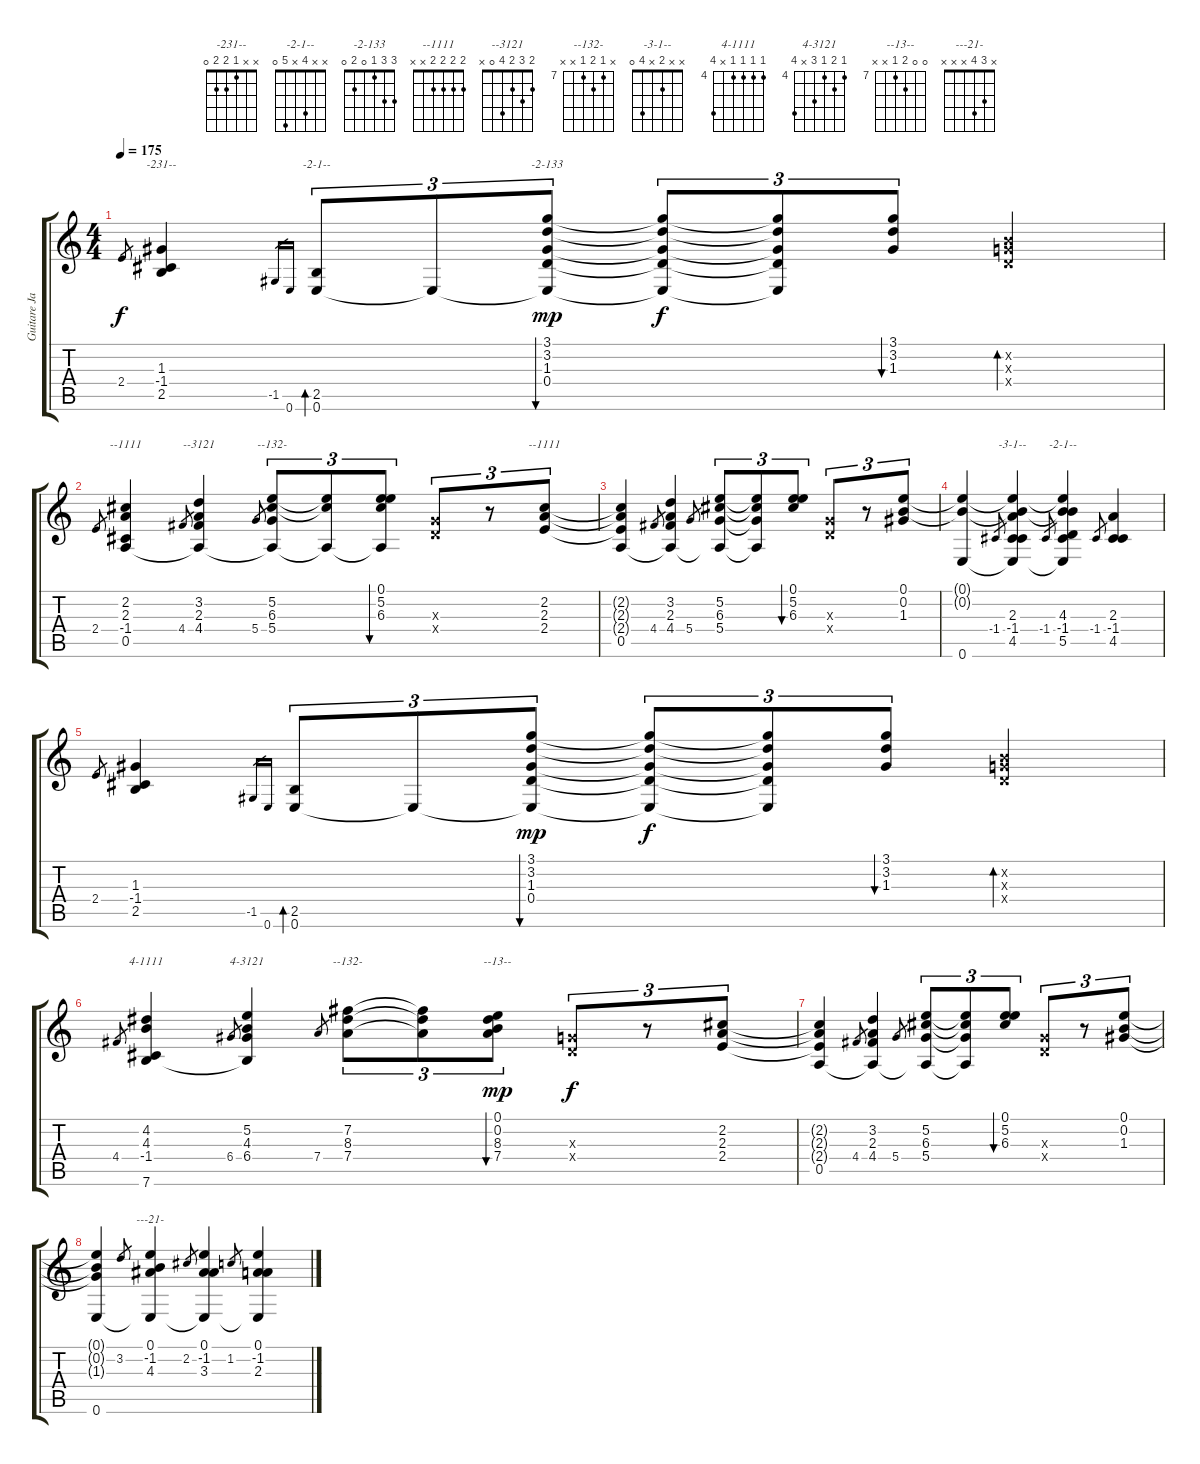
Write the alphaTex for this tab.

\track ("Guitare Janvier 2002" "Guitare Ja") {instrument acousticguitarnylon}
\staff {score tabs}
\tuning (E4 B3 G3 D3 A2 E2) {hide}
\chord ("-231--" x x 1 2 2 0)
\chord ("-2-1--" x x 1 x 2 0)
\chord ("-2-133" 3 3 1 0 2 0)
\chord ("--1111" 2 2 2 2 0 x)
\chord ("--3121" 2 3 2 4 0 x)
\chord ("--132-" 0 5 6 5 x x) {firstfret 5}
\chord ("--1111" 2 2 2 2 x x)
\chord ("-3-1--" x x 2 x 4 0)
\chord ("-2-1--" x x 4 x 5 0)
\chord ("4-1111" 4 4 4 4 x 7) {firstfret 4}
\chord ("4-3121" 4 5 4 6 x 7) {firstfret 4}
\chord ("--132-" x 7 8 7 x x) {firstfret 7}
\chord ("--13--" 0 0 8 7 x x) {firstfret 7}
\chord ("---21-" x 3 4 x x x)
\ts (4 4)
\tempo 175
\clef g2
\ks c
2.4.8{gr dy f} (1.3 -1.4 2.5).4{ch "-231--"} -1.5.16{gr} 0.6.16{gr} (2.5 0.6).8{tu (3 2) bd 30 ch "-2-1--"} 0.6{t}.8{tu (3 2)} (3.1 3.2 1.3 0.4 0.6{t}).8{tu (3 2) bu 30 ch "-2-133" dy mp} (3.1{t} 3.2{t} 1.3{t} 0.4{t} 0.6{t}).8{tu (3 2) dy f} (3.1{t} 3.2{t} 1.3{t} 0.4{t} 0.6{t}).8{tu (3 2)} (3.1 3.2 1.3).8{tu (3 2) bu 30} (0.2{x} 0.3{x} 0.4{x}).4{bd 30} |
2.4.8{gr} (2.2 2.3 -1.4 0.5).4{ch "--1111"} 4.4.8{gr} (3.2 2.3 4.4 0.5{t}).4{ch "--3121"} 5.4.8{gr} (5.2 6.3 5.4 0.5{t}).8{tu (3 2) ch "--132-"} (5.2{t} 6.3{t} 0.5{t}).8{tu (3 2)} (0.1 5.2 6.3 0.5{t}).8{tu (3 2) bu 30} (0.3{x} 0.4{x}).8{tu (3 2)} r.8{tu (3 2)} (2.2 2.3 2.4).8{tu (3 2) ch "--1111"} |
(2.2{t} 2.3{t} 2.4{t} 0.5).4 4.4.8{gr} (3.2 2.3 4.4 0.5{t}).4 5.4.8{gr} (5.2 6.3 5.4 0.5{t}).8{tu (3 2)} (5.2{t} 6.3{t} 5.4{t} 0.5{t}).8{tu (3 2)} (0.1 5.2 6.3).8{tu (3 2) bu 30} (0.3{x} 0.4{x}).8{tu (3 2)} r.8{tu (3 2)} (0.1 0.2 1.3).8{tu (3 2)} |
(0.1{t} 0.2{t} 0.6).4 -1.4.8{gr} (0.1{t} 0.2{t} 2.3 -1.4 4.5 0.6{t}).4{ch "-3-1--"} -1.4.8{gr} (0.1{t} 0.2{t} 4.3 -1.4 5.5 0.6{t}).4{ch "-2-1--"} -1.4.8{gr} (2.3 -1.4 4.5).4 |
2.4.8{gr} (1.3 -1.4 2.5).4 -1.5.16{gr} 0.6.16{gr} (2.5 0.6).8{tu (3 2) bd 30} 0.6{t}.8{tu (3 2)} (3.1 3.2 1.3 0.4 0.6{t}).8{tu (3 2) bu 30 dy mp} (3.1{t} 3.2{t} 1.3{t} 0.4{t} 0.6{t}).8{tu (3 2) dy f} (3.1{t} 3.2{t} 1.3{t} 0.4{t} 0.6{t}).8{tu (3 2)} (3.1 3.2 1.3).8{tu (3 2) bu 30} (0.2{x} 0.3{x} 0.4{x}).4{bd 30} |
4.4.8{gr} (4.2 4.3 -1.4 7.6).4{ch "4-1111"} 6.4.8{gr} (5.2 4.3 6.4 7.6{t}).4{ch "4-3121"} 7.4.8{gr} (7.2 8.3 7.4).8{tu (3 2) ch "--132-"} (7.2{t} 8.3{t} 7.4{t}).8{tu (3 2)} (0.1 0.2 8.3 7.4).8{tu (3 2) bu 30 ch "--13--" dy mp} (0.3{x} 0.4{x}).8{tu (3 2) dy f} r.8{tu (3 2)} (2.2 2.3 2.4).8{tu (3 2)} |
(2.2{t} 2.3{t} 2.4{t} 0.5).4 4.4.8{gr} (3.2 2.3 4.4 0.5{t}).4 5.4.8{gr} (5.2 6.3 5.4 0.5{t}).8{tu (3 2)} (5.2{t} 6.3{t} 5.4{t} 0.5{t}).8{tu (3 2)} (0.1 5.2 6.3).8{tu (3 2) bu 30} (0.3{x} 0.4{x}).8{tu (3 2)} r.8{tu (3 2)} (0.1 0.2 1.3).8{tu (3 2)} |
(0.1{t} 0.2{t} 1.3{t} 0.6).4 3.2.8{gr} (0.1 -1.2 4.3 0.6{t}).4{ch "---21-"} 2.2.8{gr} (0.1 -1.2 3.3 0.6{t}).4 1.2.8{gr} (0.1 -1.2 2.3 0.6{t}).4
